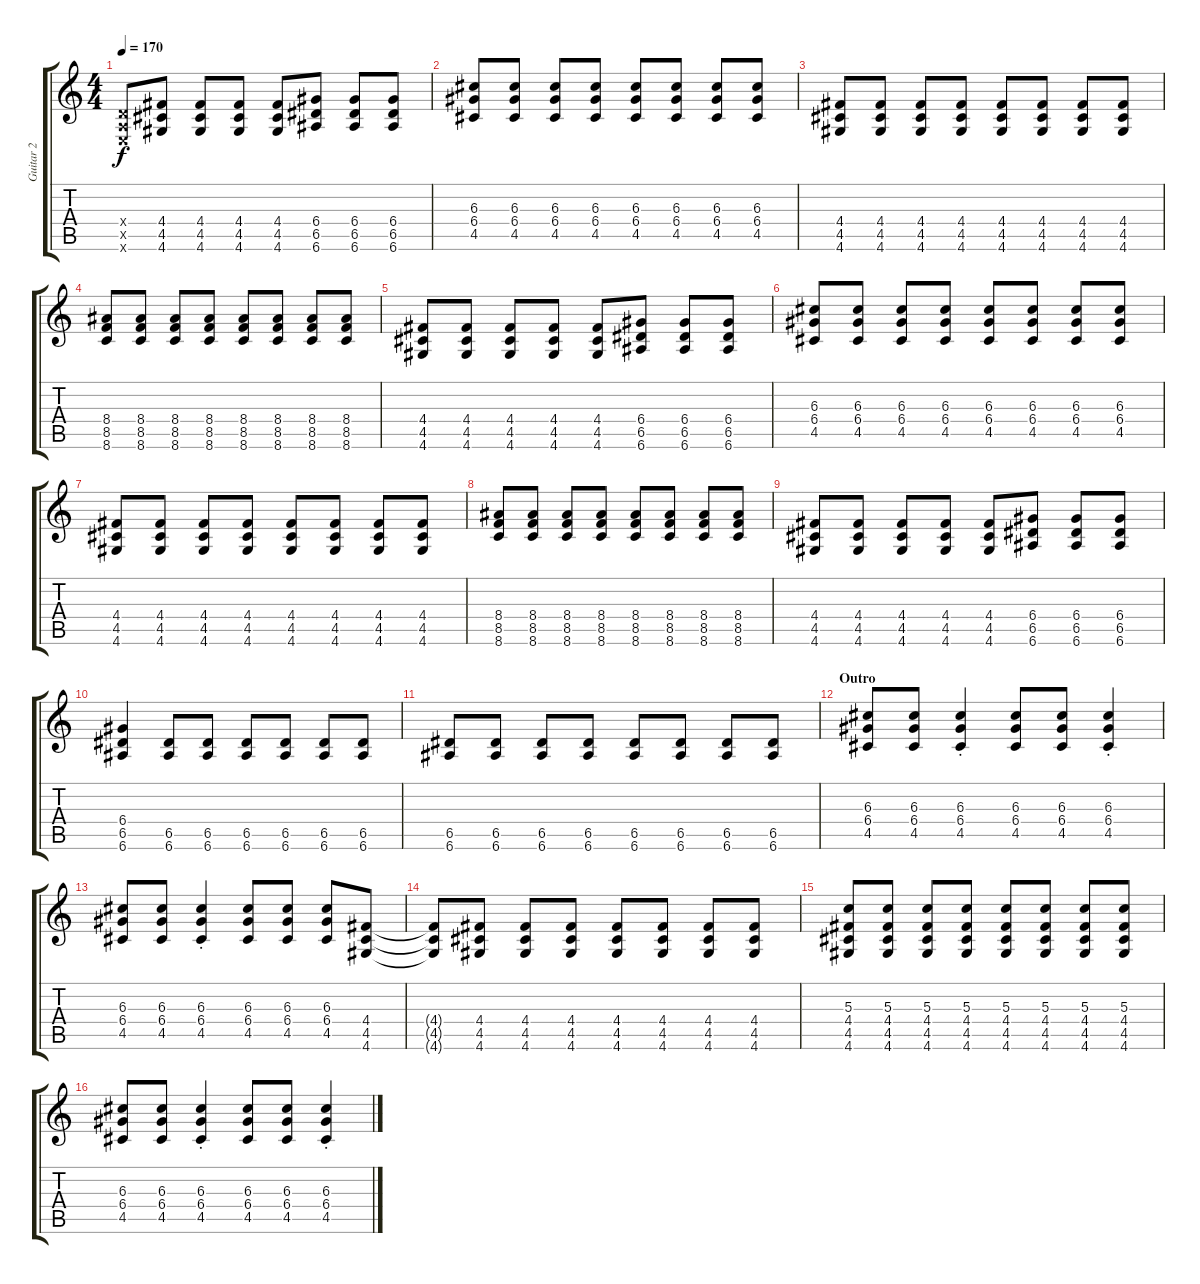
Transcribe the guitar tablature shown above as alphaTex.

\track ("Guitar 2" "Guitar 2") {instrument electricguitarclean}
\staff {score tabs}
\tuning (E4 B3 G3 D3 A2 E2) {hide}
\ts (4 4)
\tempo 170
\clef g2
\ks c
(0.4{x} 0.5{x} 0.6{x}).8{dy f} (4.4 4.5 4.6).8 (4.4 4.5 4.6).8 (4.4 4.5 4.6).8 (4.4 4.5 4.6).8 (6.4 6.5 6.6).8 (6.4 6.5 6.6).8 (6.4 6.5 6.6).8 |
(6.3 6.4 4.5).8 (6.3 6.4 4.5).8 (6.3 6.4 4.5).8 (6.3 6.4 4.5).8 (6.3 6.4 4.5).8 (6.3 6.4 4.5).8 (6.3 6.4 4.5).8 (6.3 6.4 4.5).8 |
(4.4 4.5 4.6).8 (4.4 4.5 4.6).8 (4.4 4.5 4.6).8 (4.4 4.5 4.6).8 (4.4 4.5 4.6).8 (4.4 4.5 4.6).8 (4.4 4.5 4.6).8 (4.4 4.5 4.6).8 |
(8.4 8.5 8.6).8 (8.4 8.5 8.6).8 (8.4 8.5 8.6).8 (8.4 8.5 8.6).8 (8.4 8.5 8.6).8 (8.4 8.5 8.6).8 (8.4 8.5 8.6).8 (8.4 8.5 8.6).8 |
(4.4 4.5 4.6).8 (4.4 4.5 4.6).8 (4.4 4.5 4.6).8 (4.4 4.5 4.6).8 (4.4 4.5 4.6).8 (6.4 6.5 6.6).8 (6.4 6.5 6.6).8 (6.4 6.5 6.6).8 |
(6.3 6.4 4.5).8 (6.3 6.4 4.5).8 (6.3 6.4 4.5).8 (6.3 6.4 4.5).8 (6.3 6.4 4.5).8 (6.3 6.4 4.5).8 (6.3 6.4 4.5).8 (6.3 6.4 4.5).8 |
(4.4 4.5 4.6).8 (4.4 4.5 4.6).8 (4.4 4.5 4.6).8 (4.4 4.5 4.6).8 (4.4 4.5 4.6).8 (4.4 4.5 4.6).8 (4.4 4.5 4.6).8 (4.4 4.5 4.6).8 |
(8.4 8.5 8.6).8 (8.4 8.5 8.6).8 (8.4 8.5 8.6).8 (8.4 8.5 8.6).8 (8.4 8.5 8.6).8 (8.4 8.5 8.6).8 (8.4 8.5 8.6).8 (8.4 8.5 8.6).8 |
(4.4 4.5 4.6).8 (4.4 4.5 4.6).8 (4.4 4.5 4.6).8 (4.4 4.5 4.6).8 (4.4 4.5 4.6).8 (6.4 6.5 6.6).8 (6.4 6.5 6.6).8 (6.4 6.5 6.6).8 |
(6.4 6.5 6.6).4 (6.5 6.6).8 (6.5 6.6).8 (6.5 6.6).8 (6.5 6.6).8 (6.5 6.6).8 (6.5 6.6).8 |
(6.5 6.6).8 (6.5 6.6).8 (6.5 6.6).8 (6.5 6.6).8 (6.5 6.6).8 (6.5 6.6).8 (6.5 6.6).8 (6.5 6.6).8 |
\section ("" "Outro")
(6.3 6.4 4.5).8 (6.3 6.4 4.5).8 (6.3{st} 6.4{st} 4.5{st}).4 (6.3 6.4 4.5).8 (6.3 6.4 4.5).8 (6.3{st} 6.4{st} 4.5{st}).4 |
(6.3 6.4 4.5).8 (6.3 6.4 4.5).8 (6.3{st} 6.4{st} 4.5{st}).4 (6.3 6.4 4.5).8 (6.3 6.4 4.5).8 (6.3 6.4 4.5).8 (4.4 4.5 4.6).8 |
(4.4{t} 4.5{t} 4.6{t}).8 (4.4 4.5 4.6).8 (4.4 4.5 4.6).8 (4.4 4.5 4.6).8 (4.4 4.5 4.6).8 (4.4 4.5 4.6).8 (4.4 4.5 4.6).8 (4.4 4.5 4.6).8 |
(5.3 4.4 4.5 4.6).8 (5.3 4.4 4.5 4.6).8 (5.3 4.4 4.5 4.6).8 (5.3 4.4 4.5 4.6).8 (5.3 4.4 4.5 4.6).8 (5.3 4.4 4.5 4.6).8 (5.3 4.4 4.5 4.6).8 (5.3 4.4 4.5 4.6).8 |
(6.3 6.4 4.5).8 (6.3 6.4 4.5).8 (6.3{st} 6.4{st} 4.5{st}).4 (6.3 6.4 4.5).8 (6.3 6.4 4.5).8 (6.3{st} 6.4{st} 4.5{st}).4
